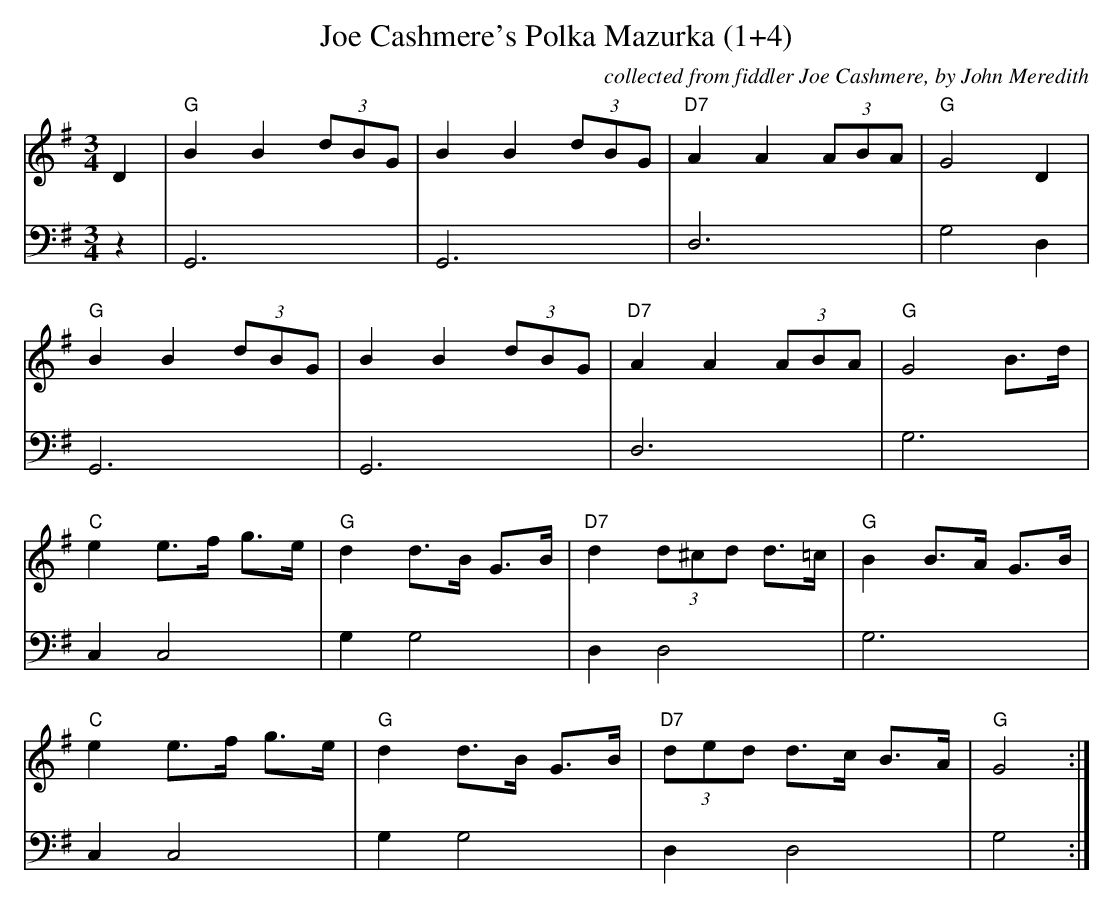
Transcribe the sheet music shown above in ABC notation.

X:1
T:Joe Cashmere's Polka Mazurka (1+4)
C:collected from fiddler Joe Cashmere, by John Meredith
M:3/4
L:1/8
K:G
V:1
D2|"G"B2B2(3dBG|B2B2(3dBG|"D7"A2A2(3ABA|"G"G4D2|
"G"B2B2(3dBG|B2B2(3dBG|"D7"A2A2(3ABA|"G"G4B>d|
"C"e2e>f g>e|"G"d2 d>B G>B|"D7"d2 (3d^cd d>=c|"G"B2B>A G>B|
"C"e2e>f g>e|"G"d2 d>B G>B|"D7"(3ded d>c B>A|"G"G4:|
V:2 clef=bass
z2|G,,6|G,,6|D,6|G,4 D,2|
G,,6|G,,6|D,6|G,6 |
C,2C,4|G,2G,4|D,2D,4|G,6|
C,2C,4|G,2G,4|D,2D,4|G,4:|
